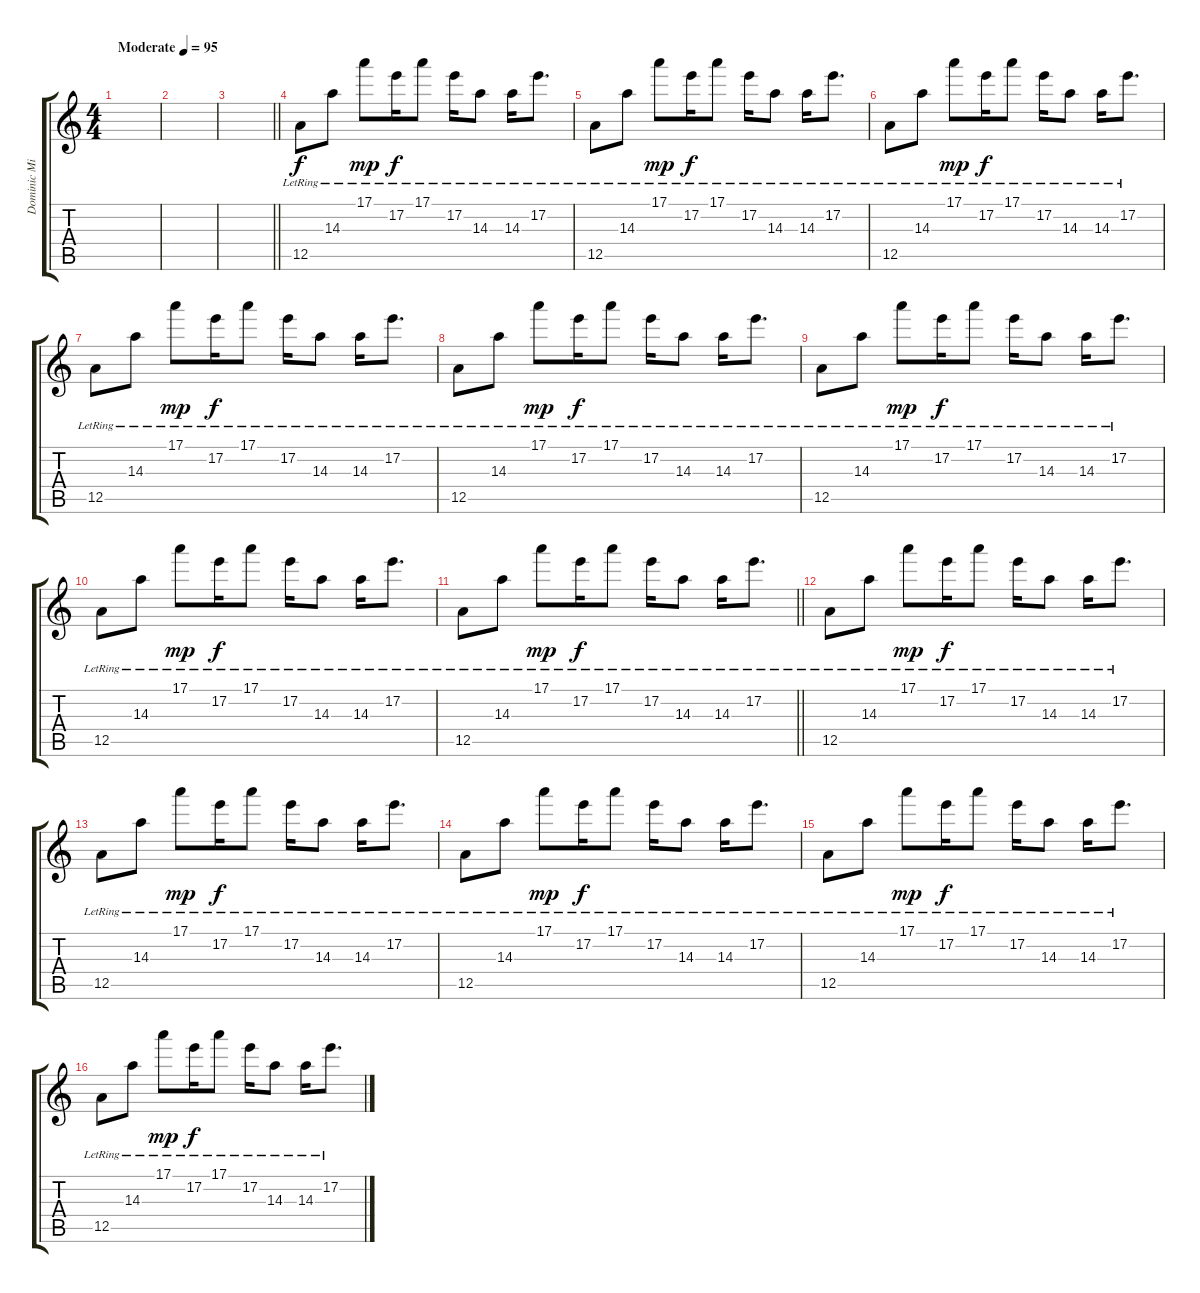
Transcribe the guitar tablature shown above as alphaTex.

\track ("Dominic Miller" "Dominic Mi") {instrument overdrivenguitar}
\staff {score tabs}
\tuning (E4 B3 G3 D3 A2 E2) {hide}
\ts (4 4)
\tempo (95 "Moderate")
\clef g2
\ks c
|
|
\barLineRight lightlight
|
12.5{lr}.8 14.3{lr}.8 17.1{lr}.8{dy mp} 17.2{lr}.16{dy f} 17.1{lr}.8 17.2{lr}.16 14.3{lr}.8 14.3{lr}.16 17.2{lr}.8{d} |
12.5{lr}.8 14.3{lr}.8 17.1{lr}.8{dy mp} 17.2{lr}.16{dy f} 17.1{lr}.8 17.2{lr}.16 14.3{lr}.8 14.3{lr}.16 17.2{lr}.8{d} |
12.5{lr}.8 14.3{lr}.8 17.1{lr}.8{dy mp} 17.2{lr}.16{dy f} 17.1{lr}.8 17.2{lr}.16 14.3{lr}.8 14.3{lr}.16 17.2{lr}.8{d} |
12.5{lr}.8 14.3{lr}.8 17.1{lr}.8{dy mp} 17.2{lr}.16{dy f} 17.1{lr}.8 17.2{lr}.16 14.3{lr}.8 14.3{lr}.16 17.2{lr}.8{d} |
12.5{lr}.8 14.3{lr}.8 17.1{lr}.8{dy mp} 17.2{lr}.16{dy f} 17.1{lr}.8 17.2{lr}.16 14.3{lr}.8 14.3{lr}.16 17.2{lr}.8{d} |
12.5{lr}.8 14.3{lr}.8 17.1{lr}.8{dy mp} 17.2{lr}.16{dy f} 17.1{lr}.8 17.2{lr}.16 14.3{lr}.8 14.3{lr}.16 17.2{lr}.8{d} |
12.5{lr}.8 14.3{lr}.8 17.1{lr}.8{dy mp} 17.2{lr}.16{dy f} 17.1{lr}.8 17.2{lr}.16 14.3{lr}.8 14.3{lr}.16 17.2{lr}.8{d} |
\barLineRight lightlight
12.5{lr}.8 14.3{lr}.8 17.1{lr}.8{dy mp} 17.2{lr}.16{dy f} 17.1{lr}.8 17.2{lr}.16 14.3{lr}.8 14.3{lr}.16 17.2{lr}.8{d} |
12.5{lr}.8 14.3{lr}.8 17.1{lr}.8{dy mp} 17.2{lr}.16{dy f} 17.1{lr}.8 17.2{lr}.16 14.3{lr}.8 14.3{lr}.16 17.2{lr}.8{d} |
12.5{lr}.8 14.3{lr}.8 17.1{lr}.8{dy mp} 17.2{lr}.16{dy f} 17.1{lr}.8 17.2{lr}.16 14.3{lr}.8 14.3{lr}.16 17.2{lr}.8{d} |
12.5{lr}.8 14.3{lr}.8 17.1{lr}.8{dy mp} 17.2{lr}.16{dy f} 17.1{lr}.8 17.2{lr}.16 14.3{lr}.8 14.3{lr}.16 17.2{lr}.8{d} |
12.5{lr}.8 14.3{lr}.8 17.1{lr}.8{dy mp} 17.2{lr}.16{dy f} 17.1{lr}.8 17.2{lr}.16 14.3{lr}.8 14.3{lr}.16 17.2{lr}.8{d} |
12.5{lr}.8 14.3{lr}.8 17.1{lr}.8{dy mp} 17.2{lr}.16{dy f} 17.1{lr}.8 17.2{lr}.16 14.3{lr}.8 14.3{lr}.16 17.2{lr}.8{d}
